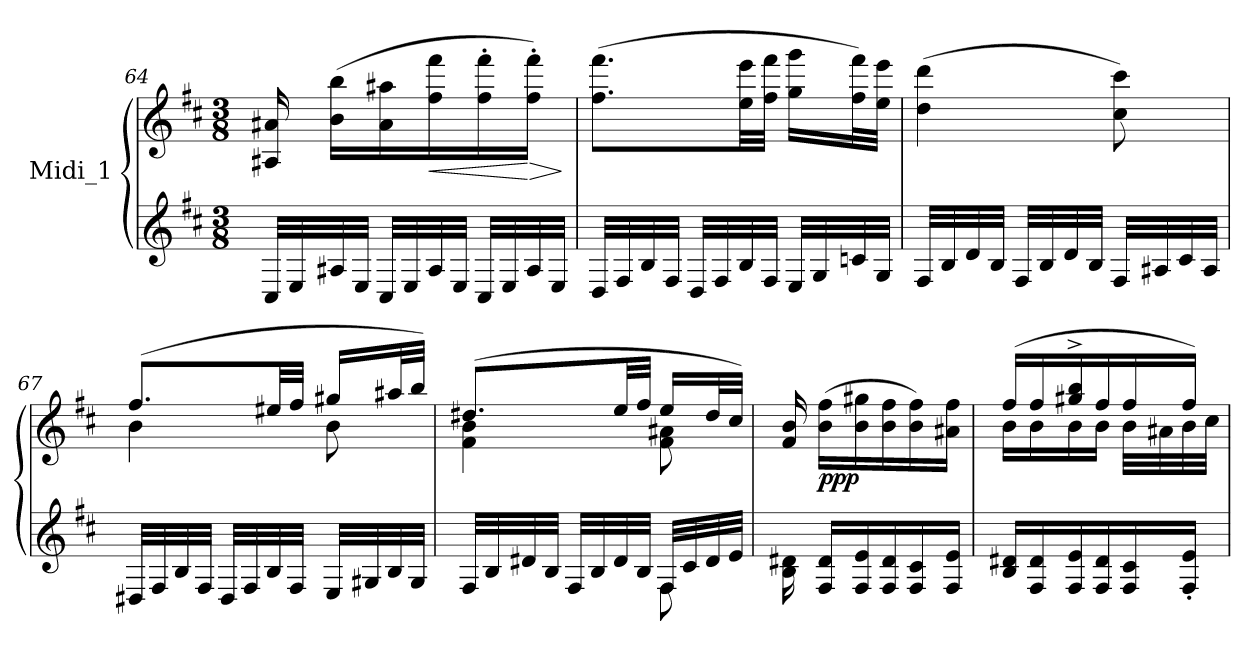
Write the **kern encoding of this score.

**kern	**kern	**dynam
*part1	*part1	*part1
*staff2	*staff1	*staff1/2
*I"Midi_1	*	*
*clefG2	*clefG2	*
*k[f#c#]	*k[f#c#]	*
*D:	*D:	*
*M3/8	*M3/8	*
=64	=64	=64
32C#/LLL	16A#X/ 16a#X/	.
32E/	.	.
32A#X/	(>16b\ 16bb\LL	.
32E/JJJ	.	.
32C#/LLL	16a#\ 16aa#X\	.
32E/	.	.
!	!	!LO:HP:b
32A#/	16ff#\ 16fff#\	<
32E/JJJ	.	.
32C#/LLL	16ff#\' 16fff#\'	.
32E/	.	.
!	!	!LO:HP:n=1:b
32A#/	16ff#\' 16fff#\'JJ)	[ >
32E/JJJ	.	.
.	.	]
=65	=65	=65
32D/LLL	(>8.ff#\ 8.fff#\L	.
32F#/	.	.
32B/	.	.
32F#/JJJ	.	.
32D/LLL	.	.
32F#/	.	.
32B/	32ee\ 32eee\LL	.
32F#/JJJ	32ff#\ 32fff#\JJJ	.
32E/LLL	16gg\ 16ggg\LL	.
32G/	.	.
32cn/	32ff#\ 32fff#\L)	.
32G/JJJ	32ee\ 32eee\JJJ	.
!!LO:LB:g=z
=66	=66	=66
32F#/LLL	(>4dd\ 4ddd\	.
32B/	.	.
32d/	.	.
32B/JJJ	.	.
32F#/LLL	.	.
32B/	.	.
32d/	.	.
32B/JJJ	.	.
32F#/LLL	8cc#i\ 8ccc#i\)	.
32A#X/	.	.
32c#/	.	.
32A#/JJJ	.	.
=67	=67	=67
*	*^	*
32D#X/LLL	(>8.ff#/L	4b\	.
32F#/	.	.	.
32B/	.	.	.
32F#/JJJ	.	.	.
32D#/LLL	.	.	.
32F#/	.	.	.
32B/	32ee#X/LL	.	.
32F#/JJJ	32ff#/JJJ	.	.
32E/LLL	16gg#X/LL	8b\	.
32G#X/	.	.	.
32B/	32aa#X/L	.	.
32G#/JJJ	32bb/JJJ)	.	.
=68	=68	=68	=68
*^	*	*	*
32F#/LLL	4ryy	(>8.dd#X/L	4f#\ 4b\	.
32B/	.	.	.	.
32d#X/	.	.	.	.
32B/JJJ	.	.	.	.
32F#/LLL	.	.	.	.
32B/	.	.	.	.
32d#/	.	32ee/LL	.	.
32B/JJJ	.	32ff#/JJJ	.	.
32F#/LLL	8F#\	16ee/LL	8f#\ 8a#X\	.
32c#/	.	.	.	.
32d#/	.	32dd#/L	.	.
32e/JJJ	.	32cc#/JJJ)	.	.
*v	*v	*	*	*
*	*v	*v	*
!!LO:LB:g=z
=69	=69	=69
16B\ 16d#X\	16f#/ 16b/	.
!	!	!LO:DY:b
16F#/ 16d#/LL	(>16b\ 16ff#\LL	ppp
16F#/ 16e/	16b\ 16gg#X\	.
16F#/ 16d#/	16b\ 16ff#\	.
16F#/ 16c#/	16b\ 16ff#\)	.
16F#/ 16e/JJ	16a#X\ 16ff#\JJ	.
=70	=70	=70
*	*^	*
16B/ 16d#X/LL	(>16ff#/LL	16b\LL	.
16F#/ 16d#/	16ff#/	16b\	.
16F#/ 16e/	16gg#X/^ 16bb/^	16b\	.
16F#/ 16d#/	16ff#/	16b\JJ	.
16F#/ 16c#/	16ff#/	32b\LLL	.
.	.	32a#X\	.
16F#/' 16e/'JJ	16ff#/JJ)	32b\	.
.	.	32cc#\JJJ	.
*	*v	*v	*
=	=	=
*-	*-	*-
